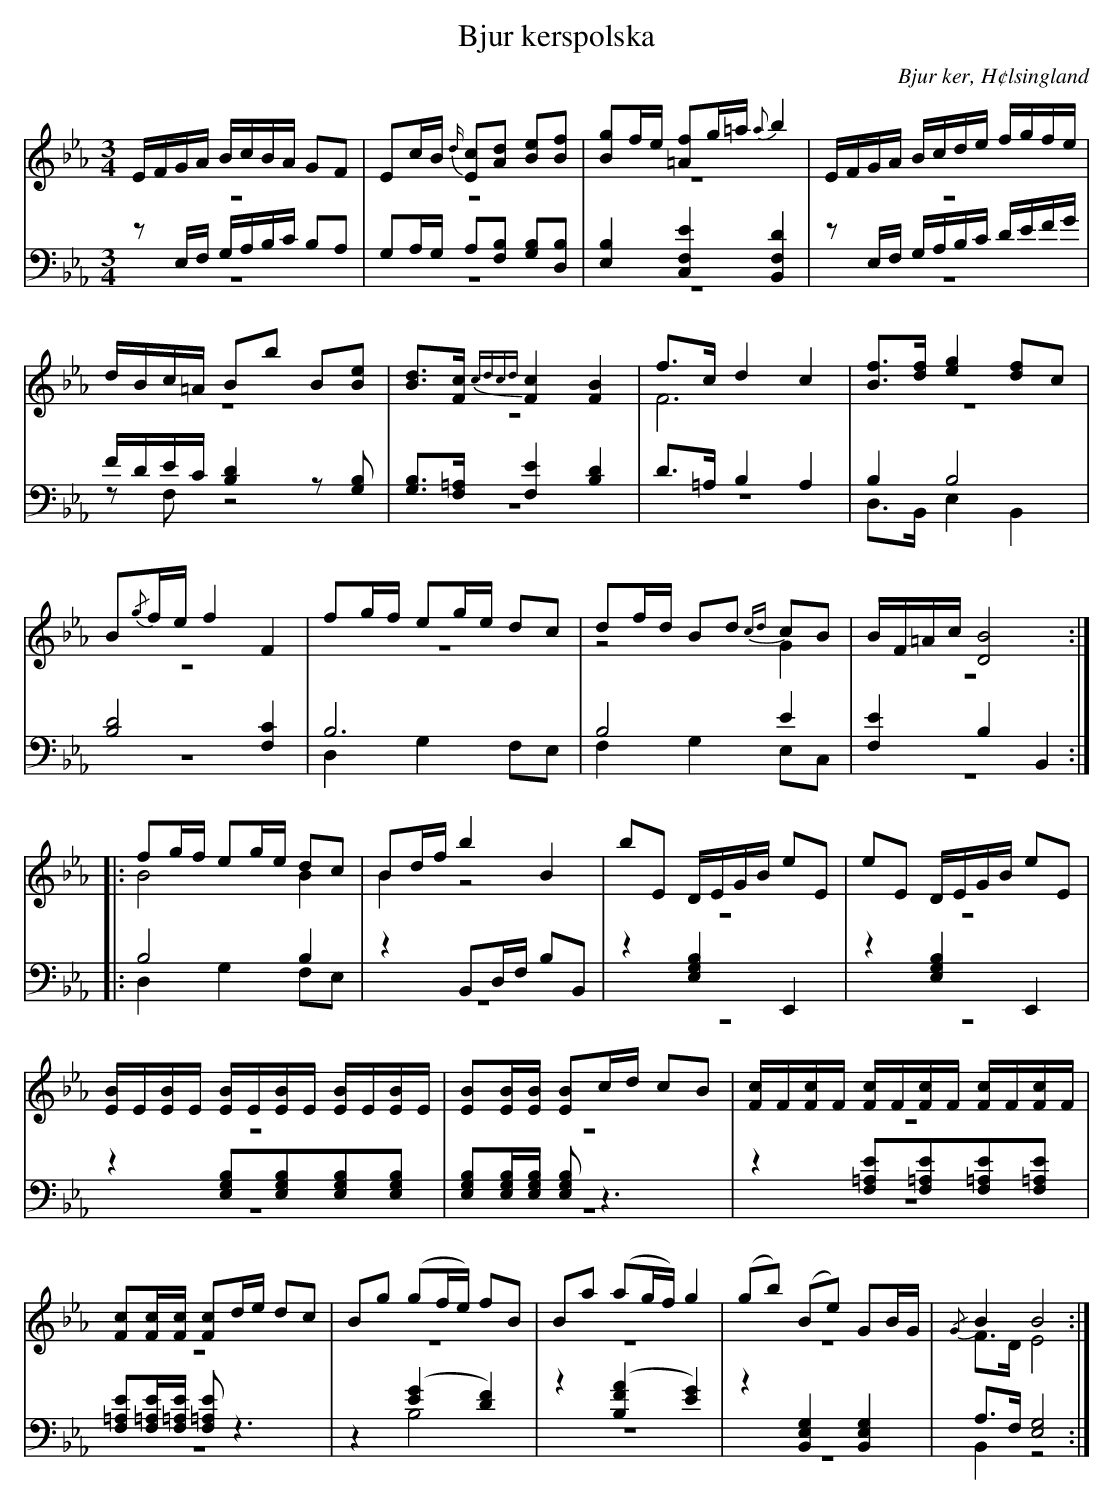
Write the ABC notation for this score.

X:1
T: Bjur kerspolska
O: Bjur ker, H¢lsingland
M: 3/4
L: 1/8
K: Eb
V:1
V:2 merge
V:3
V:4 merge
V:1
E/F/G/A/ B/c/B/A/ GF|Ec/B/ {d/}[Ec][Ad] [Be][Bf]|[Bg]f/e/ [=Af]g/=a/ {a}b2|E/F/G/A/ B/c/d/e/ f/g/f/e/|
d/B/c/=A/ Bb B[Be]|[Bd]>[Fc] {c4/5d4/5c4/5d4/5}[F2c2] [F2B2]|f>c d2 c2|[Bf]>[df] [e2g2] [df]c|
B{/g}f/e/ f2 F2|fg/f/ eg/e/ dc|df/d/ Bd {cd}cB|B/F/=A/c/ [D4B4]:|
|:fg/f/ eg/e/ dc|Bd/f/ b2 B2|bE D/E/G/B/ eE|eE D/E/G/B/ eE|
[E/B/]E/[E/B/]E/ [E/B/]E/[E/B/]E/ [E/B/]E/[E/B/]E/|[EB][E/B/][E/B/] [EB]c/d/ cB|[F/c/]F/[F/c/]F/ [F/c/]F/[F/c/]F/ [F/c/]F/[F/c/]F/|[Fc][F/c/][F/c/] [Fc]d/e/ dc|Bg (gf/e/) fB|Ba (ag/f/) g2|(gb) (Be) GB/G/|{/G}B2 B4:|
V:2
z6|z6|z6|z6|
z6|z6|F6|z6|
z6|z6|z4 G2|z6:|
|:B4 B2|B2 z4|z6|z6|
z6|z6|z6|z6|
z6|z6|z6|F>D E4:|
V:3 clef=bass
zE,/F,/ G,/A,/B,/C/ B,A,|G,A,/G,/ A,[F,B,] [G,B,][D,B,]|[E,2B,2] [C,2F,2E2] [B,,2F,2D2]|zE,/F,/ G,/A,/B,/C/ D/E/F/G/|
F/D/E/C/ [B,2D2]z[G,B,]|[G,B,]>[F,=A,] [F,2E2] [B,2D2]|D>=A, B,2 A,2|B,2 B,4|
[B,4D4] [F,2C2]|B,6|B,4 E2|[F,2E2] B,2 B,,2:|
|:B,4 B,2|z2 B,,D,/F,/ B,B,,|z2 [E,2G,2B,2] E,,2|z2 [E,2G,2B,2] E,,2|
z2 [E,G,B,][E,G,B,][E,G,B,][E,G,B,]|[E,G,B,][E,/G,/B,/][E,/G,/B,/] [E,G,B,] z3|z2 [F,=A,E][F,=A,E][F,=A,E][F,=A,E]|[F,=A,E][F,/=A,/E/][F,/=A,/E/] [F,=A,E] z3|
z2 ([E2G2] [D2F2])|z2 ([B,2F2A2] [E2G2])|z2 [B,,2E,2G,2] [B,,2E,2G,2]|A,>F, [E,4G,4]:|
V:4  clef=bass
z6|z6|z6|z6|
zF, z4|z6|z6|D,>B,, E,2 B,,2|
z6|D,2 G,2 F,E,|F,2 G,2 E,C,|z6:|
|:D,2 G,2 F,E,|z6|z6|z6|
z6|z6|z6|z6|
z2 B,4|z6|z6|B,,2 z4:|
